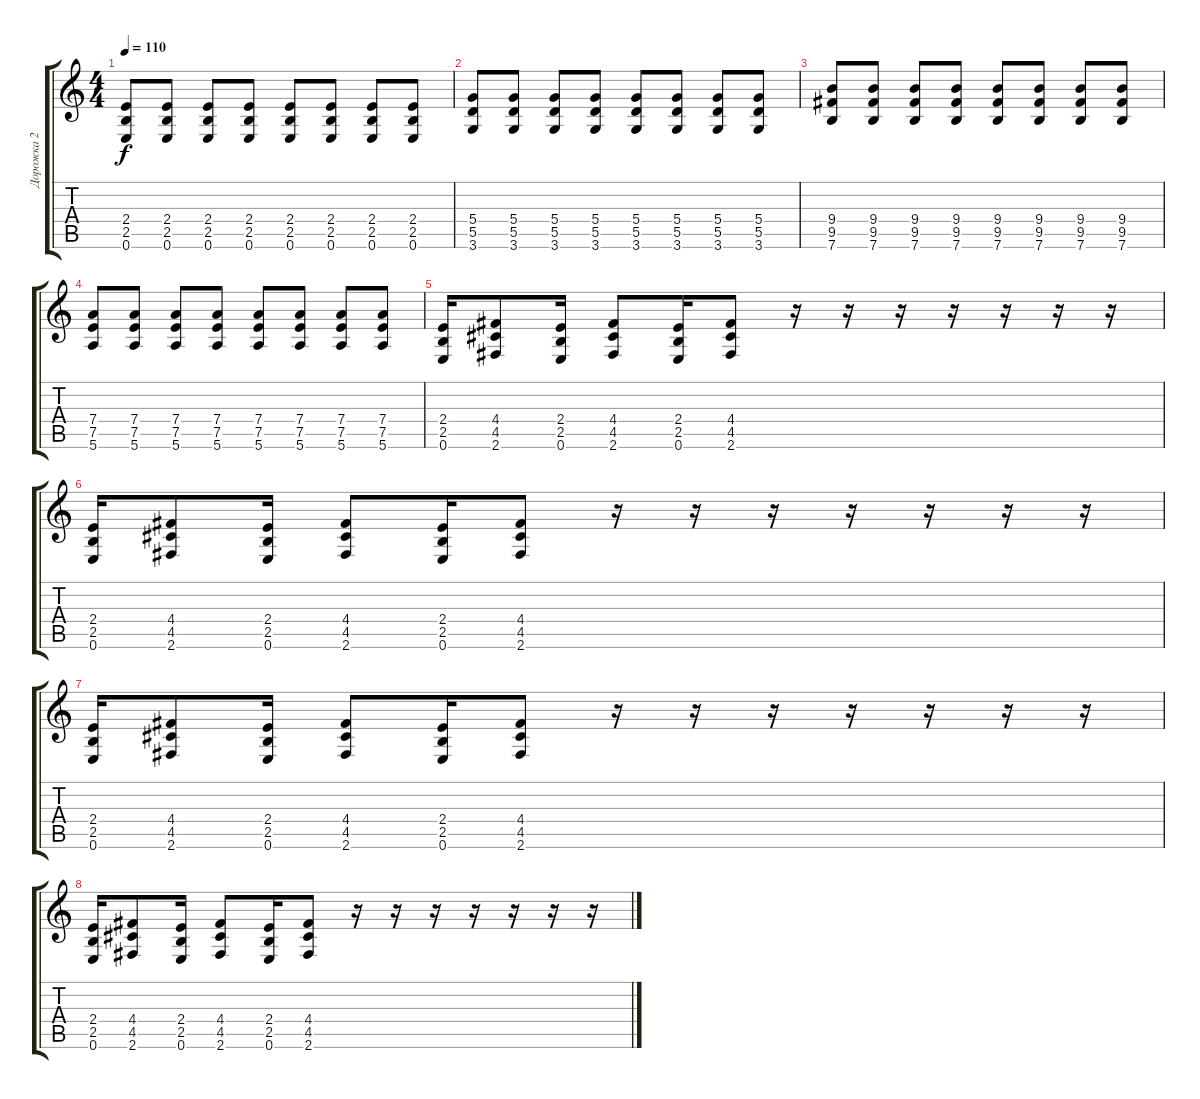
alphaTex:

\track ("Дорожка 2" "Дорожка 2") {instrument distortionguitar}
\staff {score tabs}
\tuning (E4 B3 G3 D3 A2 E2) {hide}
\ts (4 4)
\tempo 110
\clef g2
\ks c
(2.4 2.5 0.6).8{dy f} (2.4 2.5 0.6).8 (2.4 2.5 0.6).8 (2.4 2.5 0.6).8 (2.4 2.5 0.6).8 (2.4 2.5 0.6).8 (2.4 2.5 0.6).8 (2.4 2.5 0.6).8 |
(5.4 5.5 3.6).8 (5.4 5.5 3.6).8 (5.4 5.5 3.6).8 (5.4 5.5 3.6).8 (5.4 5.5 3.6).8 (5.4 5.5 3.6).8 (5.4 5.5 3.6).8 (5.4 5.5 3.6).8 |
(9.4 9.5 7.6).8 (9.4 9.5 7.6).8 (9.4 9.5 7.6).8 (9.4 9.5 7.6).8 (9.4 9.5 7.6).8 (9.4 9.5 7.6).8 (9.4 9.5 7.6).8 (9.4 9.5 7.6).8 |
(7.4 7.5 5.6).8 (7.4 7.5 5.6).8 (7.4 7.5 5.6).8 (7.4 7.5 5.6).8 (7.4 7.5 5.6).8 (7.4 7.5 5.6).8 (7.4 7.5 5.6).8 (7.4 7.5 5.6).8 |
(2.4 2.5 0.6).16 (4.4 4.5 2.6).8 (2.4 2.5 0.6).16 (4.4 4.5 2.6).8 (2.4 2.5 0.6).16 (4.4 4.5 2.6).8 r.16 r.16 r.16 r.16 r.16 r.16 r.16 |
(2.4 2.5 0.6).16 (4.4 4.5 2.6).8 (2.4 2.5 0.6).16 (4.4 4.5 2.6).8 (2.4 2.5 0.6).16 (4.4 4.5 2.6).8 r.16 r.16 r.16 r.16 r.16 r.16 r.16 |
(2.4 2.5 0.6).16 (4.4 4.5 2.6).8 (2.4 2.5 0.6).16 (4.4 4.5 2.6).8 (2.4 2.5 0.6).16 (4.4 4.5 2.6).8 r.16 r.16 r.16 r.16 r.16 r.16 r.16 |
(2.4 2.5 0.6).16 (4.4 4.5 2.6).8 (2.4 2.5 0.6).16 (4.4 4.5 2.6).8 (2.4 2.5 0.6).16 (4.4 4.5 2.6).8 r.16 r.16 r.16 r.16 r.16 r.16 r.16
